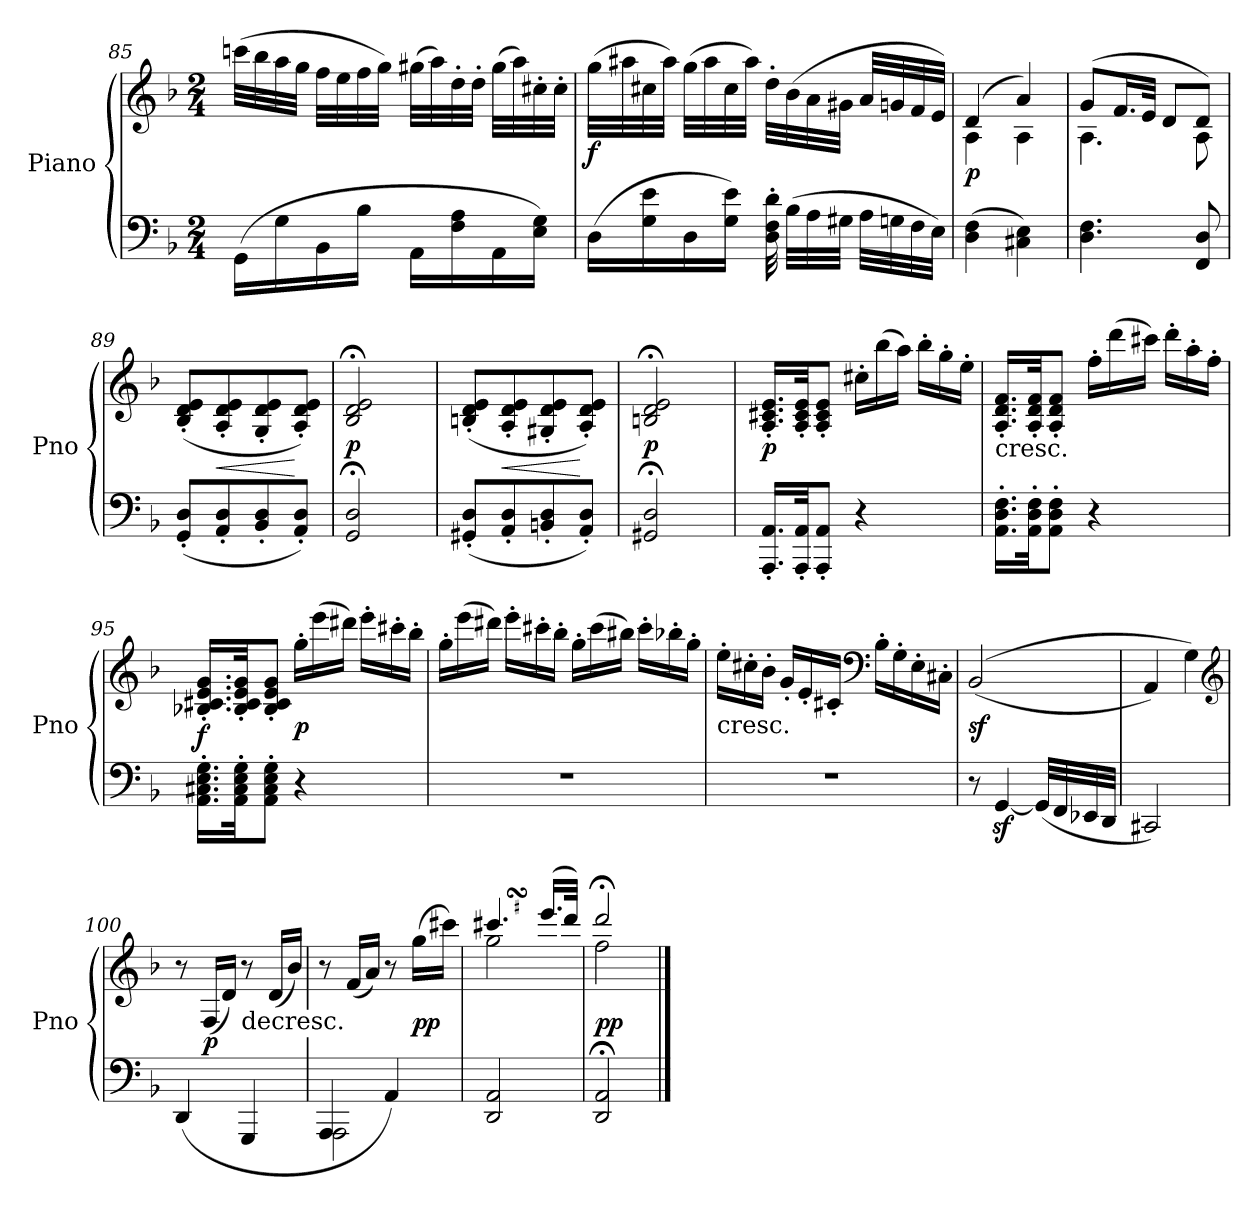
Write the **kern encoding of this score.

**kern	**kern	**dynam
*part1	*part1	*part1
*staff2	*staff1	*staff1/2
*I"Piano	*	*
*I'Pno	*	*
*clefF4	*clefG2	*
*k[b-]	*k[b-]	*
*d:	*d:	*
*M2/4	*M2/4	*
=85	=85	=85
(16GGLL	(32cccnLLL	.
.	32bb-	.
16G	32aa	.
.	32ggJJJ	.
16BB-	32ffLLL	.
.	32ee	.
16B-JJ	32ff	.
.	32ggJJJ)	.
16AA\LL	(32gg#XLLL	.
.	32aa)	.
16F\ 16A\	32dd'	.
.	32dd'JJJ	.
16AA\	(32gg#LLL	.
.	32aa)	.
16E\ 16G\JJ)	32cc#X'	.
.	32cc#'JJJ	.
=86	=86	=86
(16DLL	(32ggLLL	f
.	32aa#X	.
16G 16e	32cc#X	.
.	32aa#JJJ)	.
16D	(32ggLLL	.
.	32aa#	.
16G 16eJJ)	32cc#	.
.	32aa#JJJ)	.
32D' 32F' 32d'	32dd'LLL	.
(32B-LLL	(32b-	.
32A	32a	.
32G#XJJJ	32g#XJJJ	.
32ALLL	32aLLL	.
32Gn	32gn	.
32F	32f	.
32EJJJ)	32eJJJ)	.
=87	=87	=87
*	*^	*
(4D 4F	(4d	4A	p
4C#X 4E)	4a)	4A	.
=88	=88	=88	=88
4.D 4.F	(8gL	4.A	.
.	16.fL	.	.
.	32eJJk	.	.
.	8dL	.	.
8FF 8D	8dJ)	8A	.
*	*v	*v	*
=89	=89	=89
(8GG' 8D'L	(8B-' 8d' 8e'L	.
8AA' 8D'	8A' 8d' 8e'	<
8BB-' 8D'	8G' 8d' 8e'	.
8AA' 8D'J)	8A' 8d' 8e'J)	[
=90	=90	=90
2GG; 2D;	2B-;< 2d;< 2e;<	p
=91	=91	=91
(8GG#X' 8D'L	(8Bn' 8d' 8e'L	.
8AA' 8D'	8A' 8d' 8e'	<
8BBn' 8D'	8G#X' 8d' 8e'	.
8AA' 8D'J)	8A' 8d' 8e'J)	[
=92	=92	=92
2GG#X; 2D;	2Bn;< 2d;< 2e;<	p
=93	=93	=93
16.AAA' 16.AA'LL	16.A' 16.c#X' 16.e'LL	p
32AAA' 32AA'JK	32A' 32c#' 32e'JK	.
8AAA' 8AA'J	8A' 8c#' 8e'J	.
*	*Xtuplet	*
4r	24cc#X'LL	.
.	(24bb-	.
.	24aaJJ)	.
.	24bb-'LL	.
.	24gg'	.
.	24ee'JJ	.
=94	=94	=94
!	!LO:TX:c:t=cresc.	!
16.AA'\ 16.D'\ 16.F'\LL	16.A' 16.d' 16.f'LL	.
32AA'\ 32D'\ 32F'\JK	32A' 32d' 32f'JK	.
8AA'\ 8D'\ 8F'\J	8A' 8d' 8f'J	.
4r	24ff'LL	.
.	(24ddd	.
.	24ccc#XJJ)	.
.	24ddd'LL	.
.	24aa'	.
.	24ff'JJ	.
=95	=95	=95
16.AA' 16.C#X' 16.E' 16.G'LL	16.B-X' 16.c#X' 16.e' 16.g'LL	f
32AA' 32C#' 32E' 32G'JK	32B-' 32c#' 32e' 32g'JK	.
8AA' 8C#' 8E' 8G'J	8B-' 8c#' 8e' 8g'J	.
4r	24gg'LL	p
.	(24eee	.
.	24ddd#XJJ)	.
.	24eee'LL	.
.	24ccc#X'	.
.	24bb-'JJ	.
=96	=96	=96
2r	24gg'LL	.
.	(24eee	.
.	24ddd#XJJ)	.
.	24eee'LL	.
.	24ccc#X'	.
.	24bb-'JJ	.
.	24gg'LL	.
.	(24ccc#	.
.	24bb#XJJ)	.
.	24ccc#'LL	.
.	24bb-X'	.
.	24gg'JJ	.
=97	=97	=97
!	!LO:TX:c:t=cresc.	!
2r	24ee'LL	.
.	24cc#X'	.
.	24b-'JJ	.
.	24g'LL	.
.	24e'	.
.	24c#X'JJ	.
*	*clefF4	*
.	16B-'LL	.
.	16G'	.
.	16E'	.
.	16C#X'JJ	.
=98	=98	=98
8r	((2BB-	sf
[4GGz	.	.
(32GGLLL]	.	.
32FF	.	.
32EE-X	.	.
32DDJJJ	.	.
=99	=99	=99
2CC#X)	4AA)	.
.	4G)	.
*	*clefG2	*
=100	=100	=100
(4DD	8r	.
.	(16FLL	p
.	16dJJ)	.
!	!LO:TX:c:t=decresc.	!
4GGG	8r	.
.	(16dLL	.
.	16b-JJ)	.
=101	=101	=101
*^	*	*
4AAA	2AAA	8r	.
.	.	(16fLL	.
.	.	16aJJ)	.
4AA)	.	8r	.
.	.	(16ggLL	pp
.	.	16ccc#XJJ)	.
*v	*v	*	*
=102	=102	=102
!	!LO:TURN:lacc=#	!
*	*^	*
2DD 2AA	4.ccc#XSss	2gg	.
.	(16.eeeLL	.	.
.	32dddJJk)	.	.
=103	=103	=103	=103
2DD; 2AA;	2ddd;<	2ff	pp
*	*v	*v	*
==	==	==
*-	*-	*-
